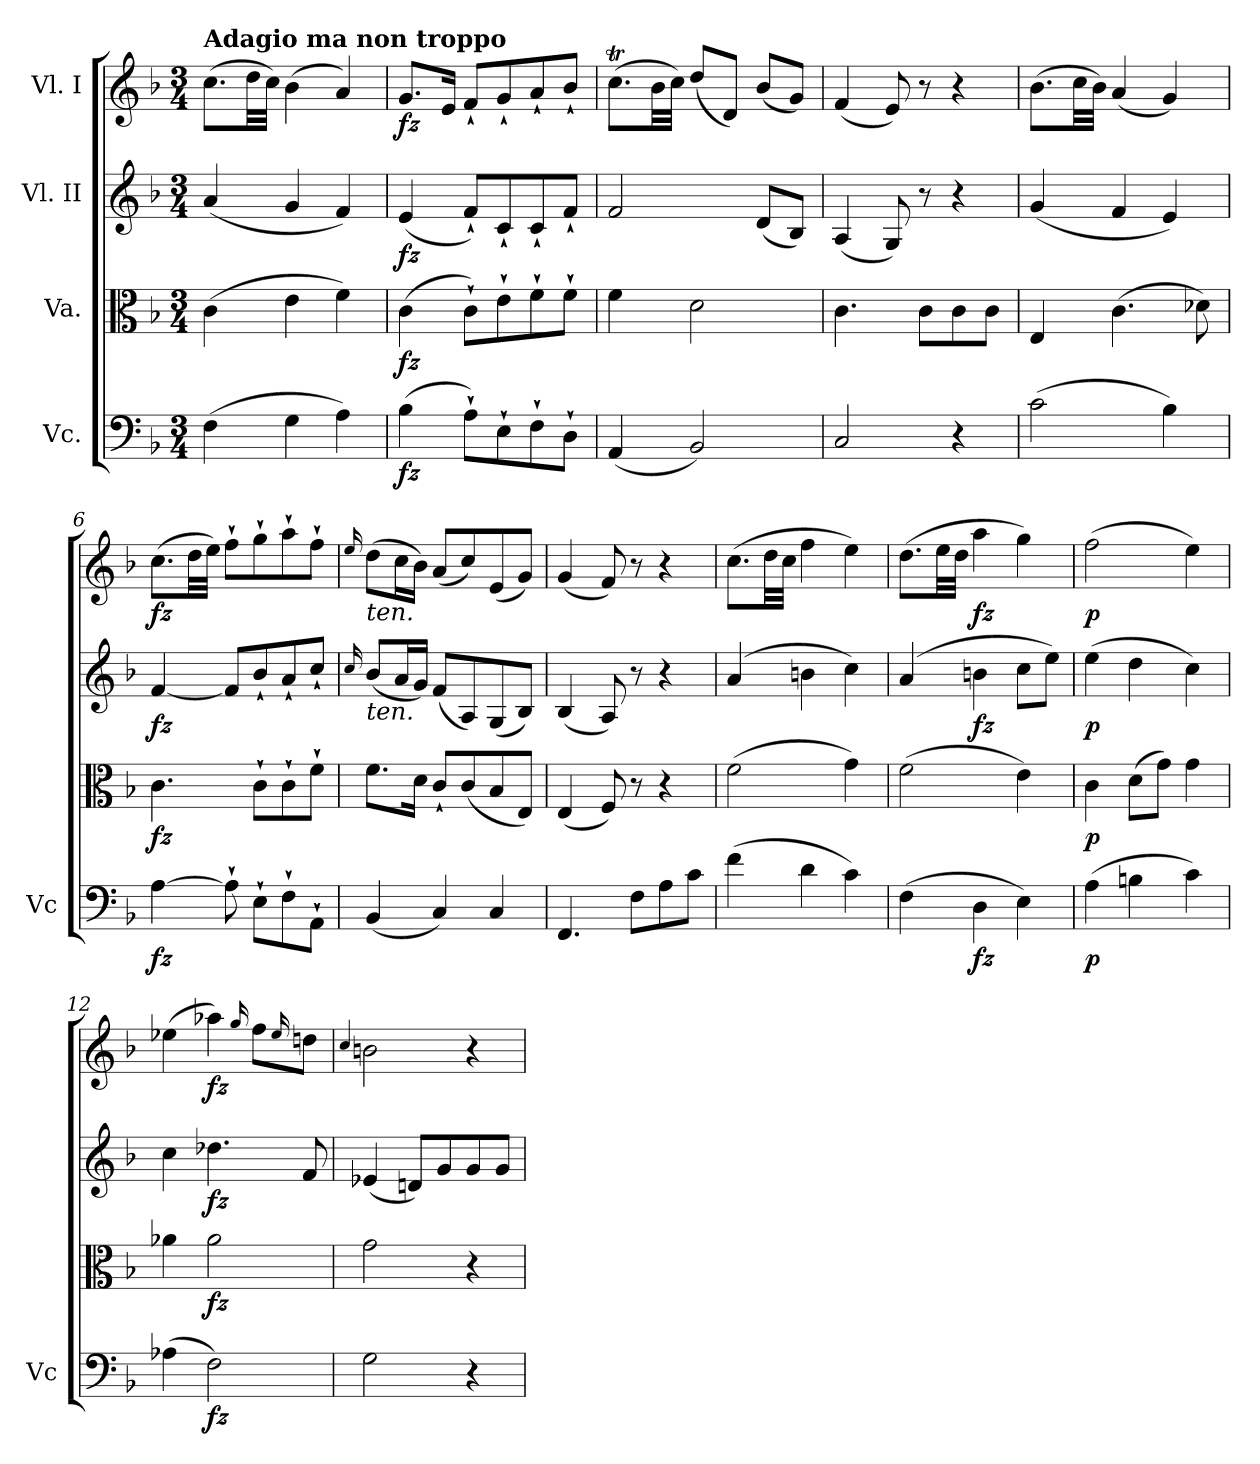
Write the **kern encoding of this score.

**kern	**dynam	**kern	**dynam	**kern	**dynam	**kern	**dynam
*part4	*part4	*part3	*part3	*part2	*part2	*part1	*part1
*staff4	*staff4	*staff3	*staff3	*staff2	*staff2	*staff1	*staff1
*I"Vc.	*	*I"Va.	*	*I"Vl. II	*	*I"Vl. I	*
*I'Vc	*	*	*	*	*	*	*
*clefF4	*	*clefC3	*	*clefG2	*	*clefG2	*
*k[b-]	*	*k[b-]	*	*k[b-]	*	*k[b-]	*
*F:	*	*F:	*	*F:	*	*F:	*
*M3/4	*	*M3/4	*	*M3/4	*	*M3/4	*
=1	=1	=1	=1	=1	=1	=1	=1
!	!	!	!	!	!	!LO:TX:a:B:t=Adagio ma non troppo	!
(>4F\	.	(>4c\	.	(<4a/	.	(>8.cc\L	.
.	.	.	.	.	.	32dd\LL	.
.	.	.	.	.	.	32cc\JJJ)	.
4G\	.	4e\	.	4g/	.	(>4b-\	.
4A\)	.	4f\)	.	4f/)	.	4a/)	.
=2	=2	=2	=2	=2	=2	=2	=2
!	!LO:DY:b	!	!LO:DY:b	!	!LO:DY:b	!	!LO:DY:b
(>4B-\	fz	(>4c\	fz	(<4e/	fz	8.g/L	fz
.	.	.	.	.	.	16e/Jk	.
8A`\L)	.	8c`\L)	.	8f`/L)	.	8f`/L	.
8E`\	.	8e`\	.	8c`/	.	8g`/	.
8F`\	.	8f`\	.	8c`/	.	8a`/	.
8D`\J	.	8f`\J	.	8f`/J	.	8b-`/J	.
=3	=3	=3	=3	=3	=3	=3	=3
(<4AA/	.	4f\	.	2f/	.	(>8.ccT\L	.
.	.	.	.	.	.	32b-\LL	.
.	.	.	.	.	.	32cc\JJJ)	.
2BB-/)	.	2d\	.	.	.	(<8dd/L	.
.	.	.	.	.	.	8d/J)	.
.	.	.	.	(<8d/L	.	(<8b-/L	.
.	.	.	.	8B-/J)	.	8g/J)	.
=4	=4	=4	=4	=4	=4	=4	=4
2C/	.	4.c\	.	(<4A/	.	(<4f/	.
.	.	.	.	8G/)	.	8e/)	.
.	.	8c\L	.	8r	.	8r	.
4r	.	8c\	.	4r	.	4r	.
.	.	8c\J	.	.	.	.	.
=5	=5	=5	=5	=5	=5	=5	=5
(>2c\	.	4E/	.	(<4g/	.	(>8.b-\L	.
.	.	.	.	.	.	32cc\LL	.
.	.	.	.	.	.	32b-\JJJ)	.
.	.	(>4.c\	.	4f/	.	(<4a/	.
4B-\)	.	.	.	4e/)	.	4g/)	.
.	.	8d-X\)	.	.	.	.	.
=6	=6	=6	=6	=6	=6	=6	=6
!	!LO:DY:b	!	!LO:DY:b	!	!LO:DY:b	!	!LO:DY:b
[4A\	fz	4.c\	fz	[4f/	fz	(>8.cc\L	fz
.	.	.	.	.	.	32dd\LL	.
.	.	.	.	.	.	32ee\JJJ)	.
8A`\]	.	.	.	8f/L]	.	8ff`\L	.
8E`\L	.	8c`\L	.	8b-`/	.	8gg`\	.
8F`\	.	8c`\	.	8a`/	.	8aa`\	.
8AA`\J	.	8f`\J	.	8cc`/J	.	8ff`\J	.
=7	=7	=7	=7	=7	=7	=7	=7
.	.	.	.	16qqcc/	.	16qqee/	.
!	!	!	!	!	!	!LO:TX:b:i:t=ten.	!
!	!	!	!	!LO:TX:b:i:t=ten.	!	!	!
(<4BB-/	.	8.f\L	.	(<8b-/L	.	(>8dd\L	.
.	.	.	.	16a/L	.	16cc\L	.
.	.	16d\Jk	.	16g/JJ)	.	16b-\JJ)	.
4C/)	.	8c`/L	.	(<8f/L	.	(<8a/L	.
.	.	(<8c/	.	8A/)	.	8cc/)	.
4C/	.	8B-/	.	(<8G/	.	(<8e/	.
.	.	8E/J)	.	8B-/J)	.	8g/J)	.
=8	=8	=8	=8	=8	=8	=8	=8
4.FF/	.	(<4E/	.	(<4B-/	.	(<4g/	.
.	.	8F/)	.	8A/)	.	8f/)	.
8F\L	.	8r	.	8r	.	8r	.
8A\	.	4r	.	4r	.	4r	.
8c\J	.	.	.	.	.	.	.
=9	=9	=9	=9	=9	=9	=9	=9
(>4f\	.	(>2f\	.	(>4a/	.	(>8.cc\L	.
.	.	.	.	.	.	32dd\LL	.
.	.	.	.	.	.	32cc\JJJ	.
4d\	.	.	.	4bn\	.	4ff\	.
4c\)	.	4g\)	.	4cc\)	.	4ee\)	.
=10	=10	=10	=10	=10	=10	=10	=10
(>4F\	.	(>2f\	.	(>4a/	.	(>8.dd\L	.
.	.	.	.	.	.	32ee\LL	.
.	.	.	.	.	.	32dd\JJJ	.
!	!LO:DY:b	!	!	!	!LO:DY:b	!	!LO:DY:b
4D\	fz	.	.	4bn\	fz	4aa\	fz
4E\)	.	4e\)	.	8cc\L	.	4gg\)	.
.	.	.	.	8ee\J)	.	.	.
!!LO:LB:g=z
=11	=11	=11	=11	=11	=11	=11	=11
!	!LO:DY:b	!	!LO:DY:b	!	!LO:DY:b	!	!LO:DY:b
(>4A\	p	4c\	p	(>4ee\	p	(>2ff\	p
4Bn\	.	(>8d\L	.	4dd\	.	.	.
.	.	8g\J)	.	.	.	.	.
4c\)	.	4g\	.	4cc\)	.	4ee\)	.
=12	=12	=12	=12	=12	=12	=12	=12
(>4A-X\	.	4a-X\	.	4cc\	.	(>4ee-X\	.
!	!LO:DY:b	!	!LO:DY:b	!	!LO:DY:b	!	!LO:DY:b
2F\)	fz	2a-\	fz	4.dd-X\	fz	4aa-X\)	fz
.	.	.	.	.	.	16qqgg/	.
.	.	.	.	.	.	8ff\L	.
.	.	.	.	.	.	16qqee-/	.
.	.	.	.	8f/	.	8ddni\J	.
=13	=13	=13	=13	=13	=13	=13	=13
.	.	.	.	.	.	4qqcc/	.
2G\	.	2g\	.	(<4e-X/	.	2bn\	.
.	.	.	.	8dn/L)	.	.	.
.	.	.	.	8g!/	.	.	.
4r	.	4r	.	8g!/	.	4r	.
.	.	.	.	8g!/J	.	.	.
=	=	=	=	=	=	=	=
*-	*-	*-	*-	*-	*-	*-	*-
